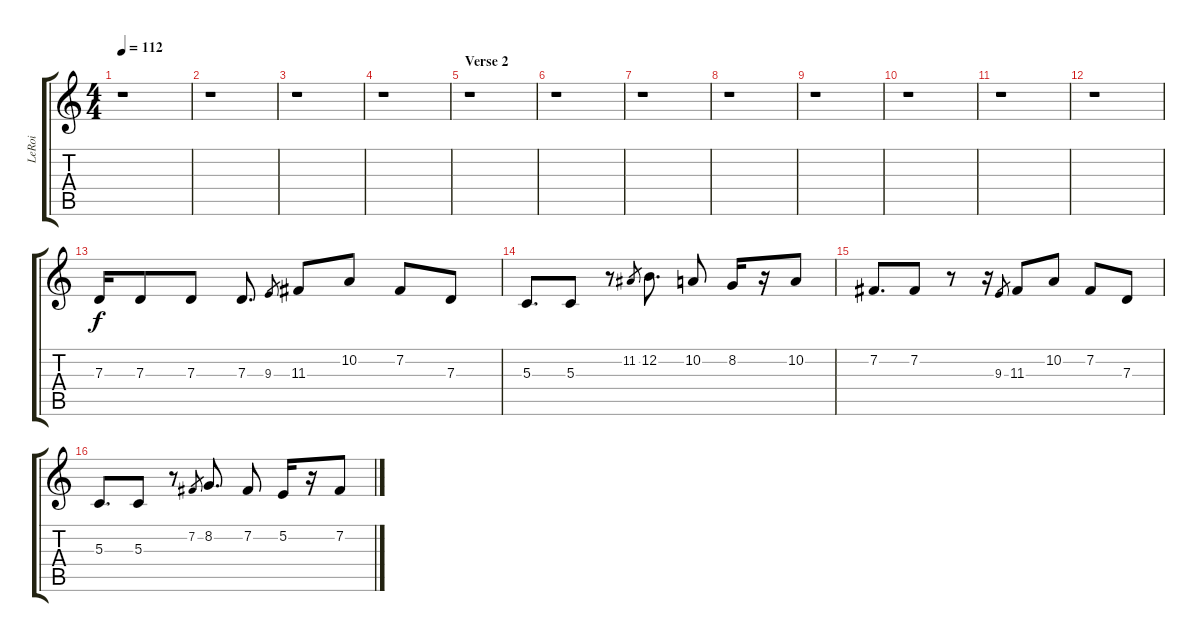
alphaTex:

\track ("LeRoi" "LeRoi") {instrument altosax}
\staff {score tabs}
\tuning (E4 B3 G3 D3 A2 E2) {hide}
\ts (4 4)
\tempo 112
\clef g2
\ks c
r.1{dy f} |
r.1 |
r.1 |
r.1 |
\section ("" "Verse 2")
r.1 |
r.1 |
r.1 |
r.1 |
r.1 |
r.1 |
r.1 |
r.1 |
7.3.16 7.3.8 7.3.8 7.3.8{d} 9.3.8{gr} 11.3.8 10.2.8 7.2.8 7.3.8 |
5.3.8{d} 5.3.8 r.8 11.2.8{gr} 12.2.8{d} 10.2.8 8.2.16 r.16 10.2.8 |
7.2.8{d} 7.2.8 r.8 r.16 9.3.8{gr} 11.3.8 10.2.8 7.2.8 7.3.8 |
5.3.8{d} 5.3.8 r.8 7.2.8{gr} 8.2.8{d} 7.2.8 5.2.16 r.16 7.2.8
